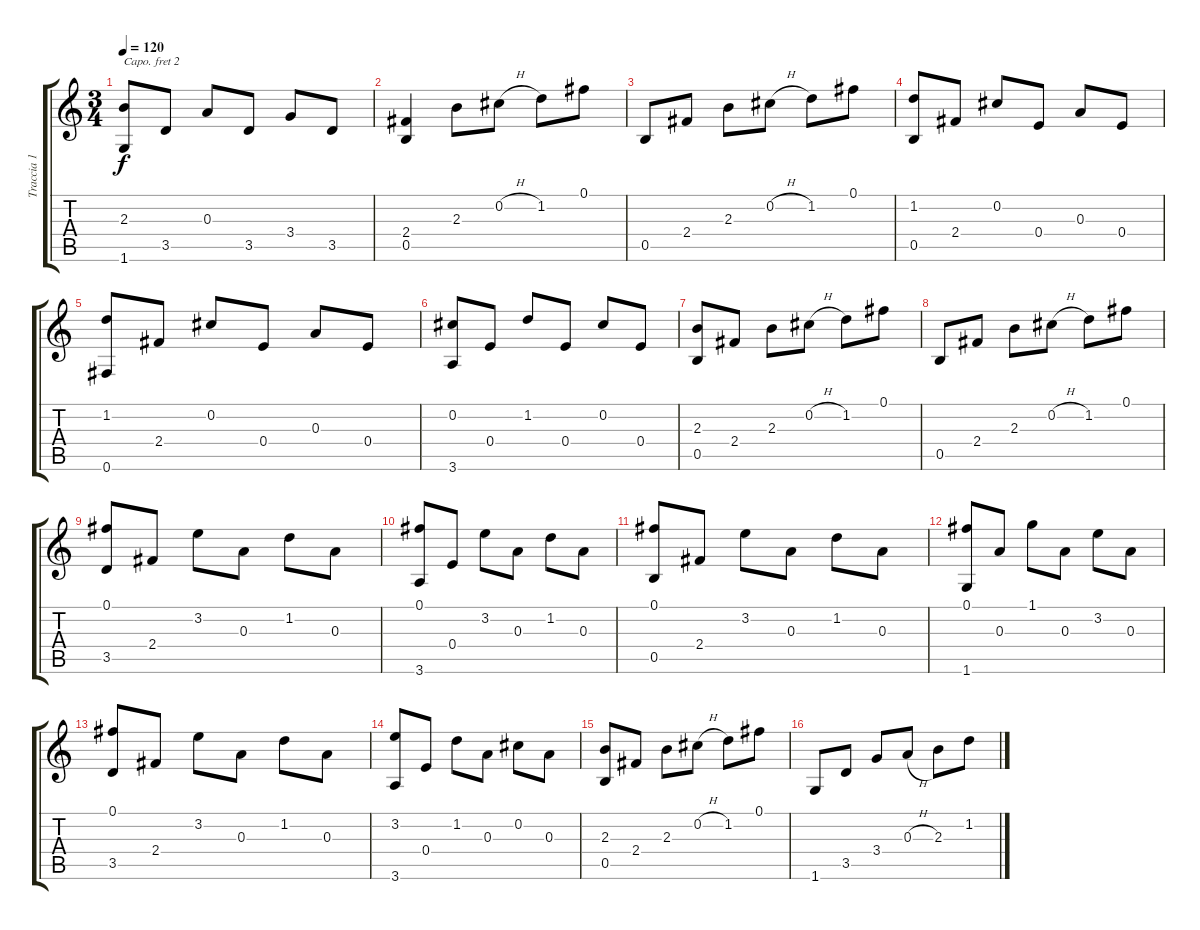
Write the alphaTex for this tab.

\track ("Traccia 1" "Traccia 1") {instrument acousticguitarnylon}
\staff {score tabs}
\capo 2
\tuning (E4 B3 G3 D3 A2 E2) {hide}
\ts (3 4)
\tempo 120
\clef g2
\ks c
(2.3 1.6).8{dy f} 3.5.8 0.3.8 3.5.8 3.4.8 3.5.8 |
(2.4 0.5).4 2.3.8 0.2{h}.8 1.2.8 0.1.8 |
0.5.8 2.4.8 2.3.8 0.2{h}.8 1.2.8 0.1.8 |
(1.2 0.5).8 2.4.8 0.2.8 0.4.8 0.3.8 0.4.8 |
(1.2 0.6).8 2.4.8 0.2.8 0.4.8 0.3.8 0.4.8 |
(0.2 3.6).8 0.4.8 1.2.8 0.4.8 0.2.8 0.4.8 |
(2.3 0.5).8 2.4.8 2.3.8 0.2{h}.8 1.2.8 0.1.8 |
0.5.8 2.4.8 2.3.8 0.2{h}.8 1.2.8 0.1.8 |
(0.1 3.5).8 2.4.8 3.2.8 0.3.8 1.2.8 0.3.8 |
(0.1 3.6).8 0.4.8 3.2.8 0.3.8 1.2.8 0.3.8 |
(0.1 0.5).8 2.4.8 3.2.8 0.3.8 1.2.8 0.3.8 |
(0.1 1.6).8 0.3.8 1.1.8 0.3.8 3.2.8 0.3.8 |
(0.1 3.5).8 2.4.8 3.2.8 0.3.8 1.2.8 0.3.8 |
(3.2 3.6).8 0.4.8 1.2.8 0.3.8 0.2.8 0.3.8 |
(2.3 0.5).8 2.4.8 2.3.8 0.2{h}.8 1.2.8 0.1.8 |
1.6.8 3.5.8 3.4.8 0.3{h}.8 2.3.8 1.2.8
